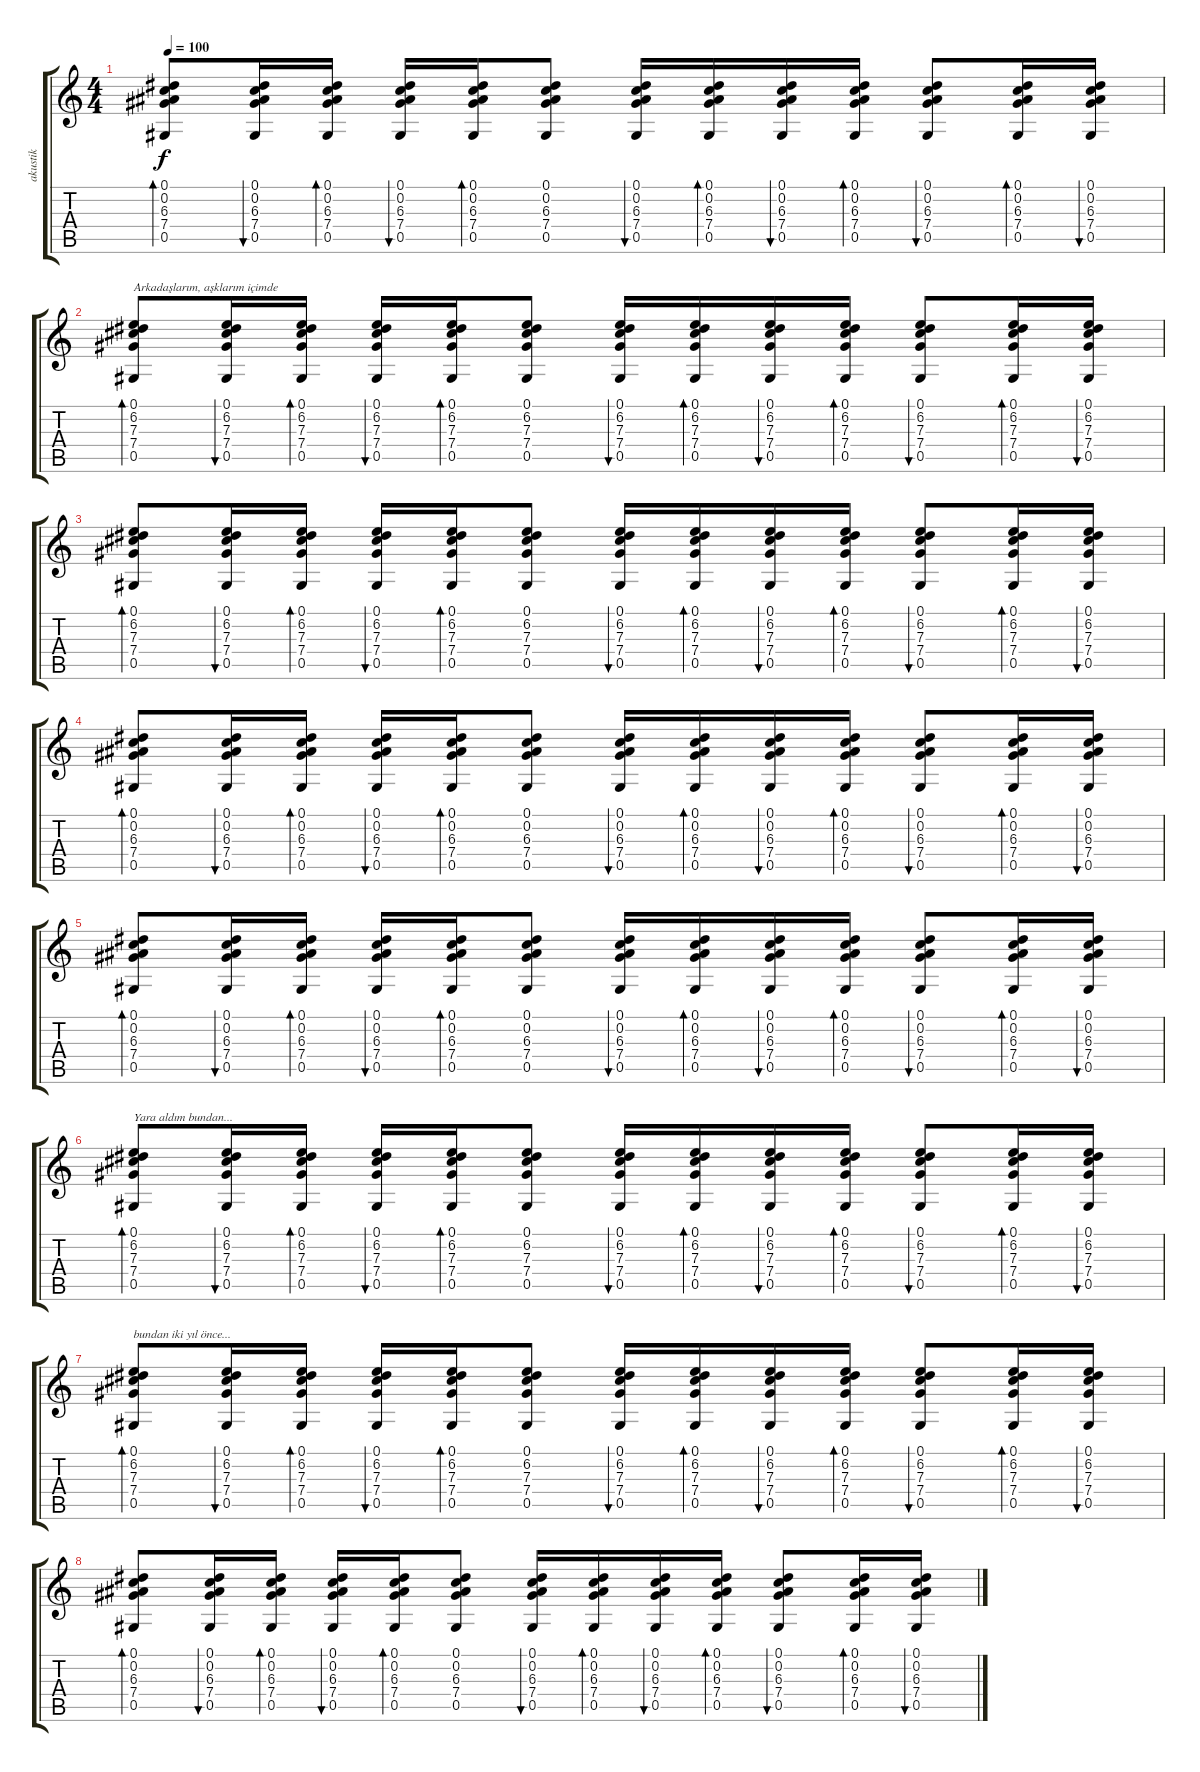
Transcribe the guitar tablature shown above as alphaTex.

\track ("akustik" "akustik") {instrument acousticguitarsteel}
\staff {score tabs}
\tuning (Eb4 Bb3 Gb3 Db3 Ab2 Eb2) {hide}
\ts (4 4)
\tempo 100
\clef g2
\ks c
(0.1 0.2 6.3 7.4 0.5).8{bd 60 dy f} (0.1 0.2 6.3 7.4 0.5).16{bu 60} (0.1 0.2 6.3 7.4 0.5).16{bd 60} (0.1 0.2 6.3 7.4 0.5).16{bu 60} (0.1 0.2 6.3 7.4 0.5).16{bd 60} (0.1 0.2 6.3 7.4 0.5).8 (0.1 0.2 6.3 7.4 0.5).16{bu 60} (0.1 0.2 6.3 7.4 0.5).16{bd 60} (0.1 0.2 6.3 7.4 0.5).16{bu 60} (0.1 0.2 6.3 7.4 0.5).16{bd 60} (0.1 0.2 6.3 7.4 0.5).8{bu 60} (0.1 0.2 6.3 7.4 0.5).16{bd 60} (0.1 0.2 6.3 7.4 0.5).16{bu 60} |
(0.1 6.2 7.3 7.4 0.5).8{bd 60 txt "Arkadaşlarım, aşklarım içimde"} (0.1 6.2 7.3 7.4 0.5).16{bu 60} (0.1 6.2 7.3 7.4 0.5).16{bd 60} (0.1 6.2 7.3 7.4 0.5).16{bu 60} (0.1 6.2 7.3 7.4 0.5).16{bd 60} (0.1 6.2 7.3 7.4 0.5).8 (0.1 6.2 7.3 7.4 0.5).16{bu 60} (0.1 6.2 7.3 7.4 0.5).16{bd 60} (0.1 6.2 7.3 7.4 0.5).16{bu 60} (0.1 6.2 7.3 7.4 0.5).16{bd 60} (0.1 6.2 7.3 7.4 0.5).8{bu 60} (0.1 6.2 7.3 7.4 0.5).16{bd 60} (0.1 6.2 7.3 7.4 0.5).16{bu 60} |
(0.1 6.2 7.3 7.4 0.5).8{bd 60} (0.1 6.2 7.3 7.4 0.5).16{bu 60} (0.1 6.2 7.3 7.4 0.5).16{bd 60} (0.1 6.2 7.3 7.4 0.5).16{bu 60} (0.1 6.2 7.3 7.4 0.5).16{bd 60} (0.1 6.2 7.3 7.4 0.5).8 (0.1 6.2 7.3 7.4 0.5).16{bu 60} (0.1 6.2 7.3 7.4 0.5).16{bd 60} (0.1 6.2 7.3 7.4 0.5).16{bu 60} (0.1 6.2 7.3 7.4 0.5).16{bd 60} (0.1 6.2 7.3 7.4 0.5).8{bu 60} (0.1 6.2 7.3 7.4 0.5).16{bd 60} (0.1 6.2 7.3 7.4 0.5).16{bu 60} |
(0.1 0.2 6.3 7.4 0.5).8{bd 60} (0.1 0.2 6.3 7.4 0.5).16{bu 60} (0.1 0.2 6.3 7.4 0.5).16{bd 60} (0.1 0.2 6.3 7.4 0.5).16{bu 60} (0.1 0.2 6.3 7.4 0.5).16{bd 60} (0.1 0.2 6.3 7.4 0.5).8 (0.1 0.2 6.3 7.4 0.5).16{bu 60} (0.1 0.2 6.3 7.4 0.5).16{bd 60} (0.1 0.2 6.3 7.4 0.5).16{bu 60} (0.1 0.2 6.3 7.4 0.5).16{bd 60} (0.1 0.2 6.3 7.4 0.5).8{bu 60} (0.1 0.2 6.3 7.4 0.5).16{bd 60} (0.1 0.2 6.3 7.4 0.5).16{bu 60} |
(0.1 0.2 6.3 7.4 0.5).8{bd 60} (0.1 0.2 6.3 7.4 0.5).16{bu 60} (0.1 0.2 6.3 7.4 0.5).16{bd 60} (0.1 0.2 6.3 7.4 0.5).16{bu 60} (0.1 0.2 6.3 7.4 0.5).16{bd 60} (0.1 0.2 6.3 7.4 0.5).8 (0.1 0.2 6.3 7.4 0.5).16{bu 60} (0.1 0.2 6.3 7.4 0.5).16{bd 60} (0.1 0.2 6.3 7.4 0.5).16{bu 60} (0.1 0.2 6.3 7.4 0.5).16{bd 60} (0.1 0.2 6.3 7.4 0.5).8{bu 60} (0.1 0.2 6.3 7.4 0.5).16{bd 60} (0.1 0.2 6.3 7.4 0.5).16{bu 60} |
(0.1 6.2 7.3 7.4 0.5).8{bd 60 txt "Yara aldım bundan..."} (0.1 6.2 7.3 7.4 0.5).16{bu 60} (0.1 6.2 7.3 7.4 0.5).16{bd 60} (0.1 6.2 7.3 7.4 0.5).16{bu 60} (0.1 6.2 7.3 7.4 0.5).16{bd 60} (0.1 6.2 7.3 7.4 0.5).8 (0.1 6.2 7.3 7.4 0.5).16{bu 60} (0.1 6.2 7.3 7.4 0.5).16{bd 60} (0.1 6.2 7.3 7.4 0.5).16{bu 60} (0.1 6.2 7.3 7.4 0.5).16{bd 60} (0.1 6.2 7.3 7.4 0.5).8{bu 60} (0.1 6.2 7.3 7.4 0.5).16{bd 60} (0.1 6.2 7.3 7.4 0.5).16{bu 60} |
(0.1 6.2 7.3 7.4 0.5).8{bd 60 txt "bundan iki yıl önce..."} (0.1 6.2 7.3 7.4 0.5).16{bu 60} (0.1 6.2 7.3 7.4 0.5).16{bd 60} (0.1 6.2 7.3 7.4 0.5).16{bu 60} (0.1 6.2 7.3 7.4 0.5).16{bd 60} (0.1 6.2 7.3 7.4 0.5).8 (0.1 6.2 7.3 7.4 0.5).16{bu 60} (0.1 6.2 7.3 7.4 0.5).16{bd 60} (0.1 6.2 7.3 7.4 0.5).16{bu 60} (0.1 6.2 7.3 7.4 0.5).16{bd 60} (0.1 6.2 7.3 7.4 0.5).8{bu 60} (0.1 6.2 7.3 7.4 0.5).16{bd 60} (0.1 6.2 7.3 7.4 0.5).16{bu 60} |
(0.1 0.2 6.3 7.4 0.5).8{bd 60} (0.1 0.2 6.3 7.4 0.5).16{bu 60} (0.1 0.2 6.3 7.4 0.5).16{bd 60} (0.1 0.2 6.3 7.4 0.5).16{bu 60} (0.1 0.2 6.3 7.4 0.5).16{bd 60} (0.1 0.2 6.3 7.4 0.5).8 (0.1 0.2 6.3 7.4 0.5).16{bu 60} (0.1 0.2 6.3 7.4 0.5).16{bd 60} (0.1 0.2 6.3 7.4 0.5).16{bu 60} (0.1 0.2 6.3 7.4 0.5).16{bd 60} (0.1 0.2 6.3 7.4 0.5).8{bu 60} (0.1 0.2 6.3 7.4 0.5).16{bd 60} (0.1 0.2 6.3 7.4 0.5).16{bu 60}
